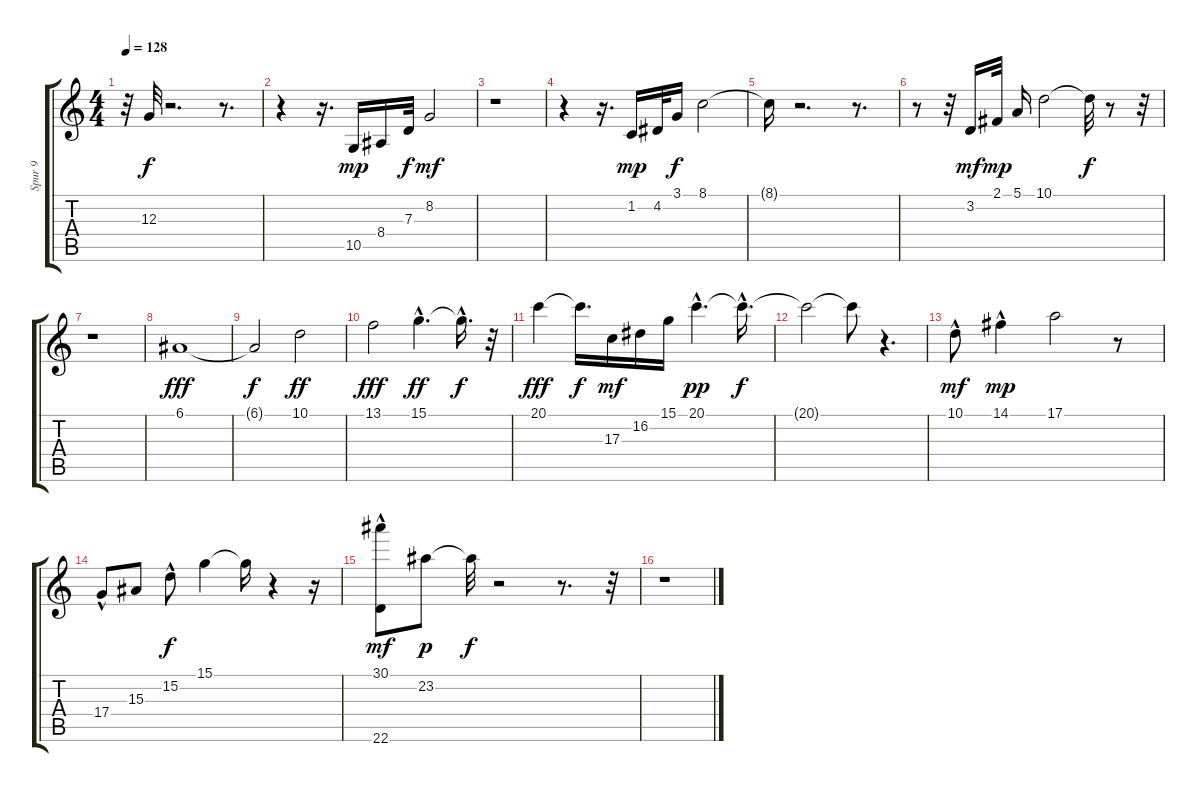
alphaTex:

\track ("Spur 9" "Spur 9") {instrument electricpiano1}
\staff {score tabs}
\tuning (E4 B3 G3 D3 A2 E2) {hide}
\ts (4 4)
\tempo 128
\clef g2
\ks c
r.32{dy ff} 12.3.32{dy f} r.2{d} r.8{d} |
r.4 r.16{d} 10.5.16{dy mp} 8.4.16 7.3.32{dy f} 8.2.2{dy mf} |
r.1 |
r.4 r.16{d} 1.2.16{dy mp} 4.2.32 3.1.16{dy f} 8.1.2 |
8.1{t}.16 r.2{d} r.8{d} |
r.8 r.32 3.2.16{dy mf} 2.1.32{dy mp} 5.1.16 10.1.2 10.1{t}.32{dy f} r.8 r.32 |
r.1 |
6.1.1{dy fff} |
6.1{t}.2{dy f} 10.1.2{dy ff} |
13.1.2{dy fff} 15.1{hac}.4{d dy ff} 15.1{hac t}.16{d dy f} r.32 |
20.1.4{dy fff} 20.1{t}.16{d dy f} 17.3.16{dy mf} 16.2.16 15.1.16 20.1{hac}.4{d dy pp} 20.1{hac t}.16{d dy f} |
20.1{t}.2 20.1{t}.8 r.4{d} |
10.1{hac}.8{dy mf} 14.1{hac}.4{dy mp} 17.1.2 r.8 |
17.4{hac}.8 15.3.8 15.2{hac}.8{dy f} 15.1.4 15.1{t}.16 r.4 r.16 |
(30.1{hac} 22.6).8{dy mf} 23.2.8{dy p} 23.2{t}.32{dy f} r.2 r.8{d} r.32 |
r.1
